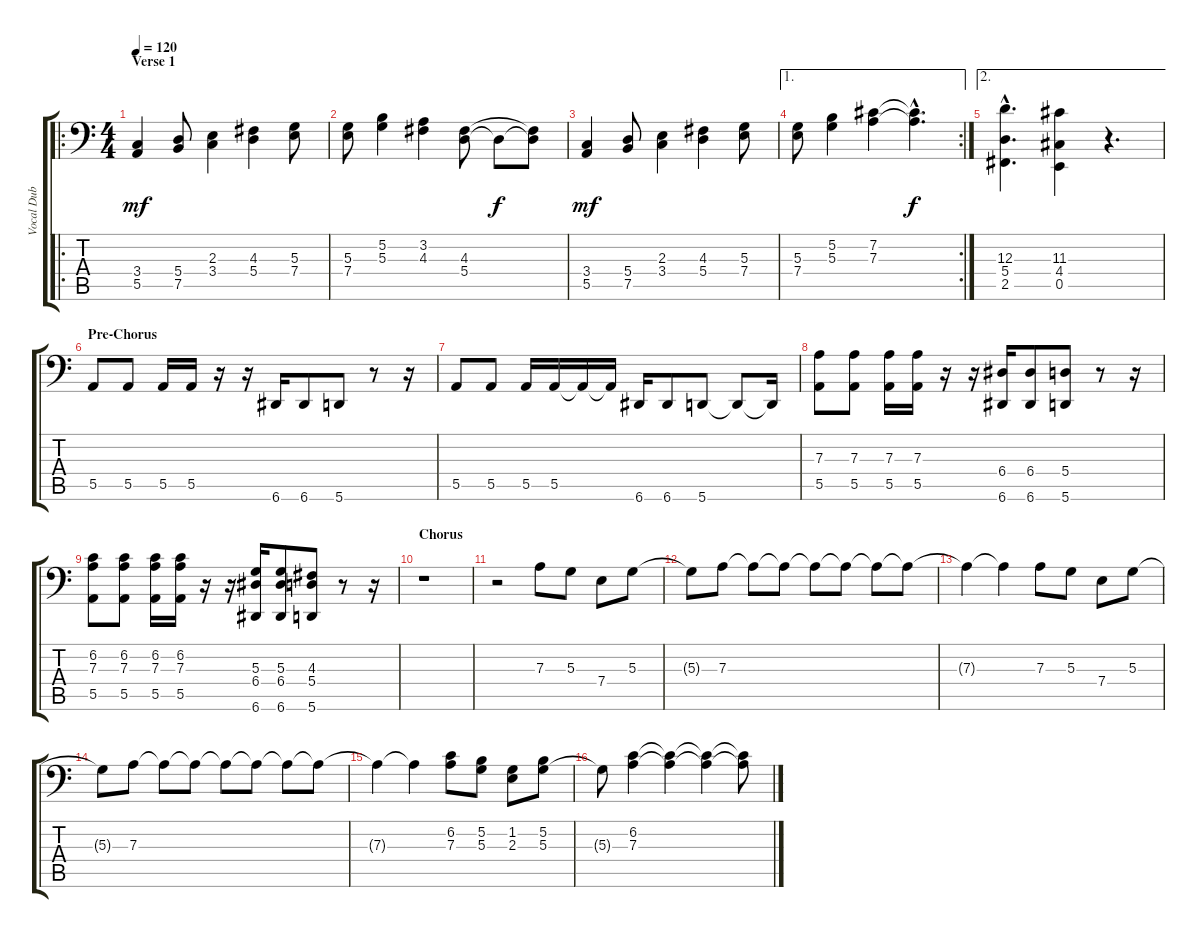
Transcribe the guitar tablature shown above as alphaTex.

\track ("Vocal Dub" "Vocal Dub") {instrument lead1square}
\staff {score tabs}
\tuning (B3 Gb3 D3 A2 E2 A1) {hide}
\ro
\ts (4 4)
\section ("" "Verse 1")
\tempo 120
\clef f4
\ks c
(3.4 5.5).4{dy mf} (5.4 7.5).8 (2.3 3.4).4 (4.3 5.4).4 (5.3 7.4).8 |
(5.3 7.4).8 (5.2 5.3).4 (3.2 4.3).4 (4.3 5.4).8 5.4{t}.8{dy f} (4.3{t} 5.4{t}).8 |
(3.4 5.5).4{dy mf} (5.4 7.5).8 (2.3 3.4).4 (4.3 5.4).4 (5.3 7.4).8 |
\ae 1
\rc 2
(5.3 7.4).8 (5.2 5.3).4 (7.2 7.3).4 (7.2{hac t} 7.3{hac t}).4{d dy f} |
\ae 2
(12.3{hac} 5.4{hac} 2.5{hac}).4{d} (11.3 4.4 0.5).4 r.4{d} |
\section ("" "Pre-Chorus")
5.5.8 5.5.8 5.5.16 5.5.16 r.16 r.16 6.6.16 6.6.8 5.6.8 r.8 r.16 |
5.5.8 5.5.8 5.5.16 5.5.16 5.5{t}.16 5.5{t}.16 6.6.16 6.6.8 5.6.8 5.6{t}.8 5.6{t}.16 |
(7.3 5.5).8 (7.3 5.5).8 (7.3 5.5).16 (7.3 5.5).16 r.16 r.16 (6.4 6.6).16 (6.4 6.6).8 (5.4 5.6).8 r.8 r.16 |
(6.2 7.3 5.5).8 (6.2 7.3 5.5).8 (6.2 7.3 5.5).16 (6.2 7.3 5.5).16 r.16 r.16 (5.3 6.4 6.6).16 (5.3 6.4 6.6).8 (4.3 5.4 5.6).8 r.8 r.16 |
\section ("" "Chorus")
r.1 |
r.2 7.3.8 5.3.8 7.4.8 5.3.8 |
5.3{t}.8 7.3.8 7.3{t}.8 7.3{t}.8 7.3{t}.8 7.3{t}.8 7.3{t}.8 7.3{t}.8 |
7.3{t}.4 7.3{t}.4 7.3.8 5.3.8 7.4.8 5.3.8 |
5.3{t}.8 7.3.8 7.3{t}.8 7.3{t}.8 7.3{t}.8 7.3{t}.8 7.3{t}.8 7.3{t}.8 |
7.3{t}.4 7.3{t}.4 (6.2 7.3).8 (5.2 5.3).8 (1.2 2.3).8 (5.2 5.3).8 |
5.3{t}.8 (6.2 7.3).4 (6.2{t} 7.3{t}).4 (6.2{t} 7.3{t}).4 (6.2{t} 7.3{t}).8
